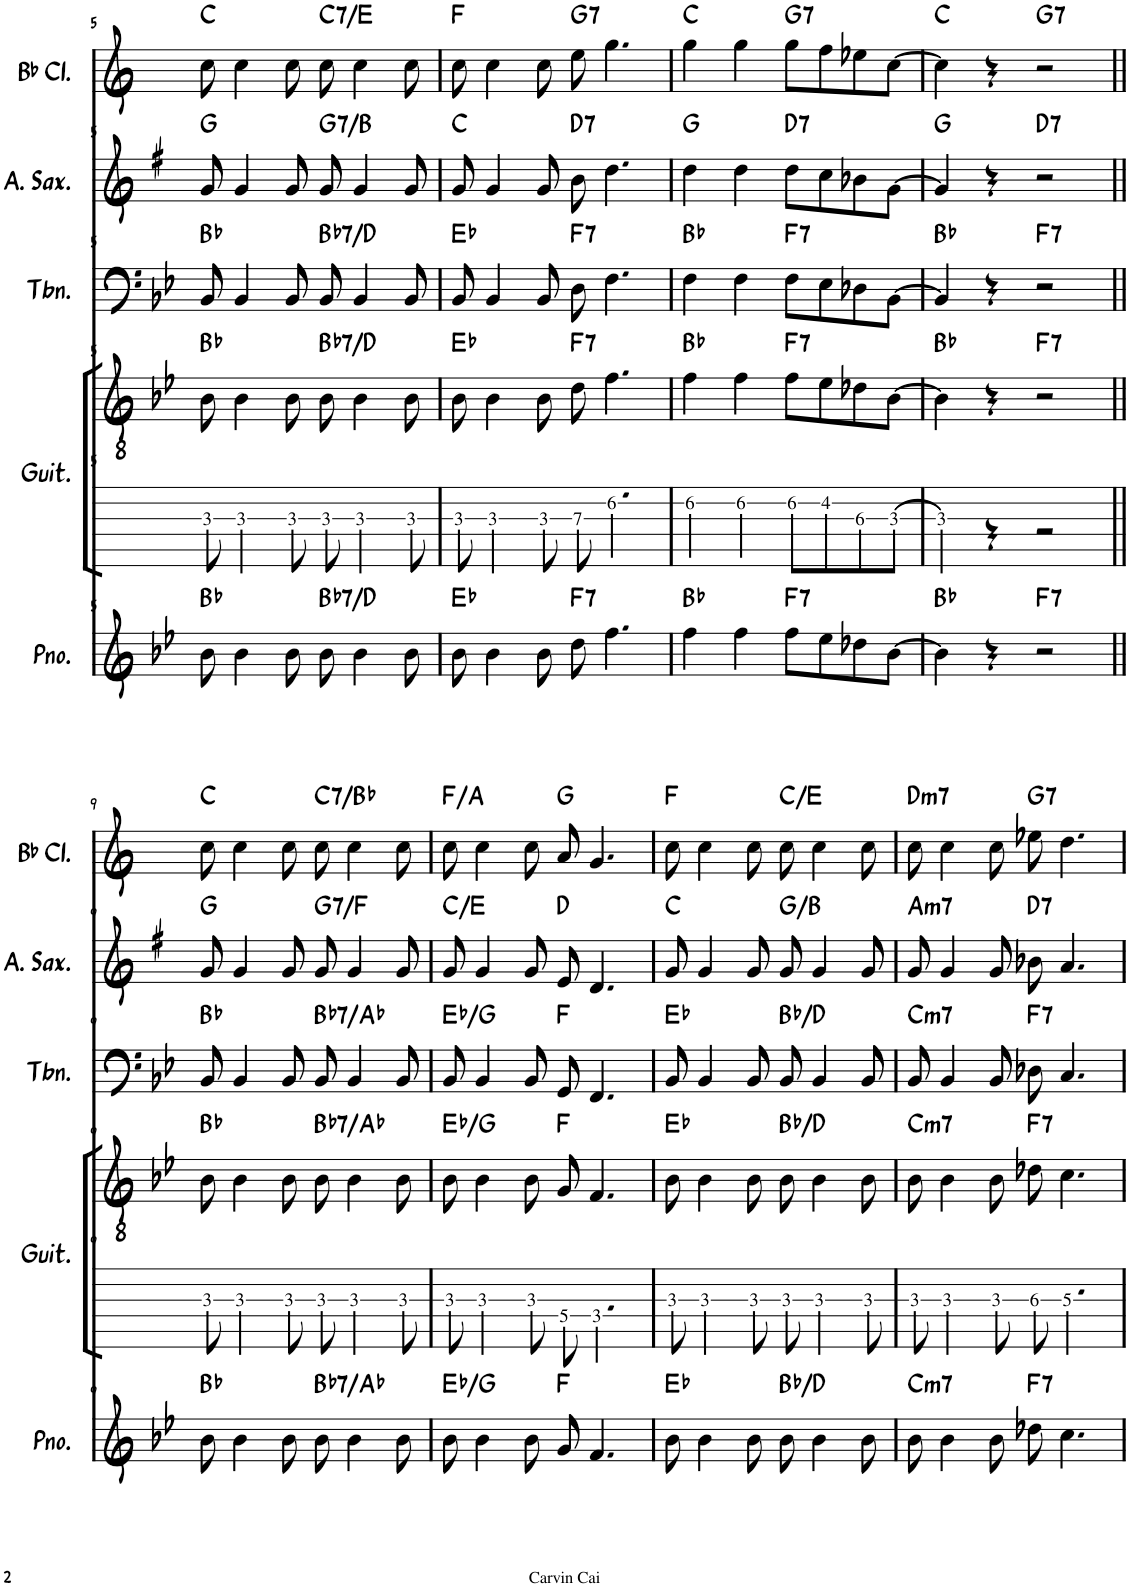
**kern	**harte	**kern	**kern	**harte	**kern	**harte	**kern	**harte	**kern	**harte
*part5	*part5	*part4	*part4	*part4	*part3	*part3	*part2	*part2	*part1	*part1
*staff6	*	*staff5	*staff4	*	*staff3	*	*staff2	*	*staff1	*
*I"钢琴	*	*I"原音吉他	*	*	*I"长号	*	*I"中音萨克斯	*	*I"降B调单簧管	*
!!LO:PB:g=z
*clefG2	*	*	*clefGv2	*	*clefF4	*	*clefG2	*	*clefG2	*
*	*	*	*	*	*	*	*Trd5c9	*	*Trd1c2	*
*k[b-e-]	*	*k[b-e-]	*k[b-e-]	*	*k[b-e-]	*	*k[f#]	*	*k[]	*
*M4/4	*	*M4/4	*M4/4	*	*M4/4	*	*M4/4	*	*M4/4	*
=5	=5	=5	=5	=5	=5	=5	=5	=5	=5	=5
8b-\	Bb:maj	8B-\	8B-\	Bb:maj	8BB-/	Bb:maj	8g/	G:maj	8cc\	C:maj
4b-\	.	4B-\	4B-\	.	4BB-/	.	4g/	.	4cc\	.
8b-\	.	8B-\	8B-\	.	8BB-/	.	8g/	.	8cc\	.
!	!LO:H:kt=7	!	!	!LO:H:kt=7	!	!LO:H:kt=7	!	!LO:H:kt=7	!	!LO:H:kt=7
8b-\	Bb:7/3	8B-\	8B-\	Bb:7/3	8BB-/	Bb:7/3	8g/	G:7/3	8cc\	C:7/3
4b-\	.	4B-\	4B-\	.	4BB-/	.	4g/	.	4cc\	.
8b-\	.	8B-\	8B-\	.	8BB-/	.	8g/	.	8cc\	.
=6	=6	=6	=6	=6	=6	=6	=6	=6	=6	=6
8b-\	Eb:maj	8B-\	8B-\	Eb:maj	8BB-/	Eb:maj	8g/	C:maj	8cc\	F:maj
4b-\	.	4B-\	4B-\	.	4BB-/	.	4g/	.	4cc\	.
8b-\	.	8B-\	8B-\	.	8BB-/	.	8g/	.	8cc\	.
!	!LO:H:kt=7	!	!	!LO:H:kt=7	!	!LO:H:kt=7	!	!LO:H:kt=7	!	!LO:H:kt=7
8dd\	F:7	8d\	8d\	F:7	8D\	F:7	8b\	D:7	8ee\	G:7
4.ff\	.	4.f\	4.f\	.	4.F\	.	4.dd\	.	4.gg\	.
=7	=7	=7	=7	=7	=7	=7	=7	=7	=7	=7
4ff\	Bb:maj	4f\	4f\	Bb:maj	4F\	Bb:maj	4dd\	G:maj	4gg\	C:maj
4ff\	.	4f\	4f\	.	4F\	.	4dd\	.	4gg\	.
!	!LO:H:kt=7	!	!	!LO:H:kt=7	!	!LO:H:kt=7	!	!LO:H:kt=7	!	!LO:H:kt=7
8ff\L	F:7	8f\L	8f\L	F:7	8F\L	F:7	8dd\L	D:7	8gg\L	G:7
8ee-\	.	8e-\	8e-\	.	8E-\	.	8cc\	.	8ff\	.
8dd-X\	.	8d-X\	8d-X\	.	8D-X\	.	8b-X\	.	8ee-X\	.
[8b-\J	.	[8B-\J	[8B-\J	.	[8BB-\J	.	[8g\J	.	[8cc\J	.
=8	=8	=8	=8	=8	=8	=8	=8	=8	=8	=8
4b-\]	Bb:maj	4B-\]	4B-\]	Bb:maj	4BB-/]	Bb:maj	4g/]	G:maj	4cc\]	C:maj
4r	.	4r	4r	.	4r	.	4r	.	4r	.
!	!LO:H:kt=7	!	!	!LO:H:kt=7	!	!LO:H:kt=7	!	!LO:H:kt=7	!	!LO:H:kt=7
2r	F:7	2r	2r	F:7	2r	F:7	2r	D:7	2r	G:7
!!LO:LB:g=z
=9||	=9||	=9||	=9||	=9||	=9||	=9||	=9||	=9||	=9||	=9||
8b-\	Bb:maj	8B-\	8B-\	Bb:maj	8BB-/	Bb:maj	8g/	G:maj	8cc\	C:maj
4b-\	.	4B-\	4B-\	.	4BB-/	.	4g/	.	4cc\	.
8b-\	.	8B-\	8B-\	.	8BB-/	.	8g/	.	8cc\	.
!	!LO:H:kt=7	!	!	!LO:H:kt=7	!	!LO:H:kt=7	!	!LO:H:kt=7	!	!LO:H:kt=7
8b-\	Bb:7/b7	8B-\	8B-\	Bb:7/b7	8BB-/	Bb:7/b7	8g/	G:7/b7	8cc\	C:7/b7
4b-\	.	4B-\	4B-\	.	4BB-/	.	4g/	.	4cc\	.
8b-\	.	8B-\	8B-\	.	8BB-/	.	8g/	.	8cc\	.
=10	=10	=10	=10	=10	=10	=10	=10	=10	=10	=10
8b-\	Eb:maj/3	8B-\	8B-\	Eb:maj/3	8BB-/	Eb:maj/3	8g/	C:maj/3	8cc\	F:maj/3
4b-\	.	4B-\	4B-\	.	4BB-/	.	4g/	.	4cc\	.
8b-\	.	8B-\	8B-\	.	8BB-/	.	8g/	.	8cc\	.
8g/	F:maj	8G\	8G/	F:maj	8GG/	F:maj	8e/	D:maj	8a/	G:maj
4.f/	.	4.F\	4.F/	.	4.FF/	.	4.d/	.	4.g/	.
=11	=11	=11	=11	=11	=11	=11	=11	=11	=11	=11
8b-\	Eb:maj	8B-\	8B-\	Eb:maj	8BB-/	Eb:maj	8g/	C:maj	8cc\	F:maj
4b-\	.	4B-\	4B-\	.	4BB-/	.	4g/	.	4cc\	.
8b-\	.	8B-\	8B-\	.	8BB-/	.	8g/	.	8cc\	.
8b-\	Bb:maj/3	8B-\	8B-\	Bb:maj/3	8BB-/	Bb:maj/3	8g/	G:maj/3	8cc\	C:maj/3
4b-\	.	4B-\	4B-\	.	4BB-/	.	4g/	.	4cc\	.
8b-\	.	8B-\	8B-\	.	8BB-/	.	8g/	.	8cc\	.
=12	=12	=12	=12	=12	=12	=12	=12	=12	=12	=12
!	!LO:H:kt=m7	!	!	!LO:H:kt=m7	!	!LO:H:kt=m7	!	!LO:H:kt=m7	!	!LO:H:kt=m7
8b-\	C:min7	8B-\	8B-\	C:min7	8BB-/	C:min7	8g/	A:min7	8cc\	D:min7
4b-\	.	4B-\	4B-\	.	4BB-/	.	4g/	.	4cc\	.
8b-\	.	8B-\	8B-\	.	8BB-/	.	8g/	.	8cc\	.
!	!LO:H:kt=7	!	!	!LO:H:kt=7	!	!LO:H:kt=7	!	!LO:H:kt=7	!	!LO:H:kt=7
8dd-X\	F:7	8d-X\	8d-X\	F:7	8D-X\	F:7	8b-X\	D:7	8ee-X\	G:7
4.cc\	.	4.c\	4.c\	.	4.C/	.	4.a/	.	4.dd\	.
=	=	=	=	=	=	=	=	=	=	=
*-	*-	*-	*-	*-	*-	*-	*-	*-	*-	*-
